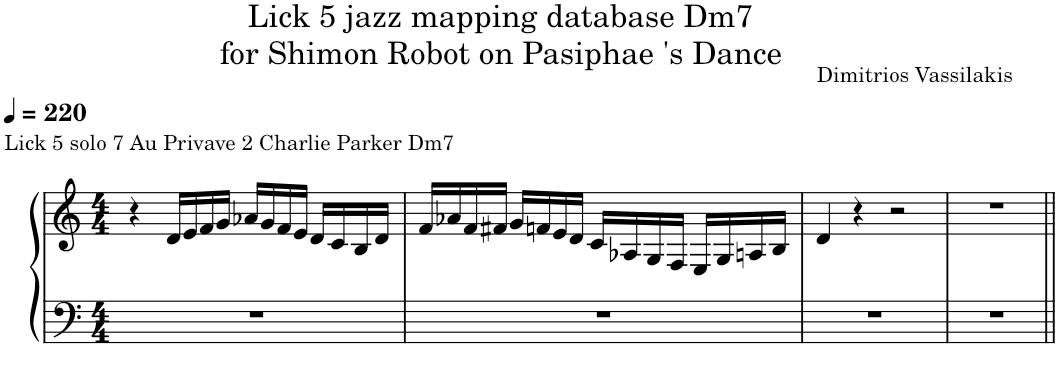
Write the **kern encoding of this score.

**kern	**kern
*part1	*part1
*staff2	*staff1
*I"Piano	*
*I'Pno.	*
*clefF4	*clefG2
*k[]	*k[]
*M4/4	*M4/4
*MM220	*MM220
=1	=1
!	!LO:TX:a:t=Lick 5 solo 7 Au Privave 2 Charlie Parker Dm7
1r	4r
.	16d/LL
.	16e/
.	16f/
.	16g/JJ
.	16a-X/LL
.	16g/
.	16f/
.	16e/JJ
.	16d/LL
.	16c/
.	16B/
.	16d/JJ
=2	=2
1r	16f/LL
.	16a-X/
.	16f/
.	16f#X/JJ
.	16g/LL
.	16fn/
.	16e/
.	16d/JJ
.	16c/LL
.	16A-X/
.	16G/
.	16F/JJ
.	16E/LL
.	16G/
.	16An/
.	16B/JJ
=3	=3
1r	4d/
.	4r
.	2r
=4	=4
1r	1r
=||	=||
*-	*-
